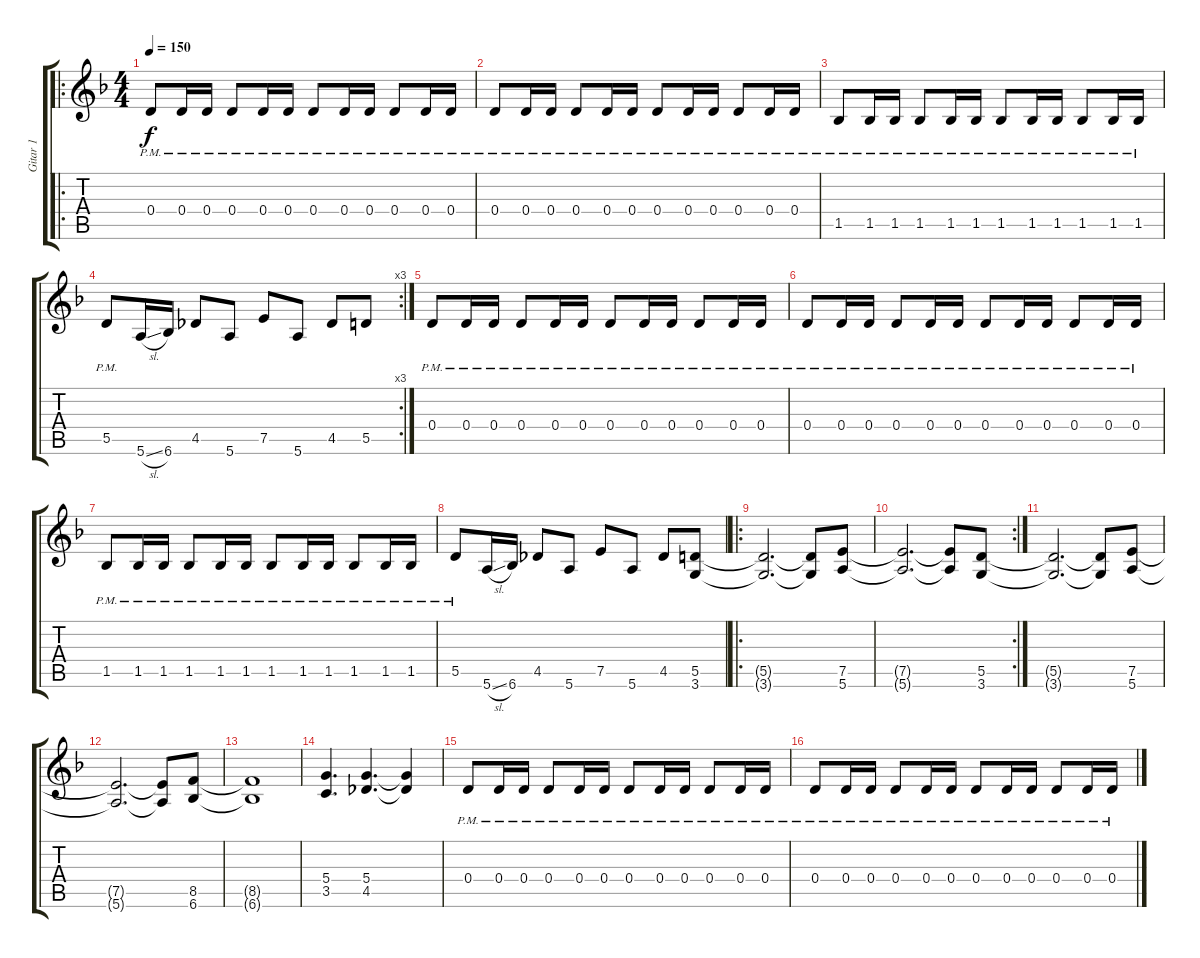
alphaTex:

\track ("Gitar 1" "Gitar 1") {instrument overdrivenguitar}
\staff {score tabs}
\tuning (E4 B3 G3 D3 A2 E2) {hide}
\ro
\ts (4 4)
\tempo 150
\clef g2
\ks f
0.4{pm}.8{dy f} 0.4{pm}.16 0.4{pm}.16 0.4{pm}.8 0.4{pm}.16 0.4{pm}.16 0.4{pm}.8 0.4{pm}.16 0.4{pm}.16 0.4{pm}.8 0.4{pm}.16 0.4{pm}.16 |
0.4{pm}.8 0.4{pm}.16 0.4{pm}.16 0.4{pm}.8 0.4{pm}.16 0.4{pm}.16 0.4{pm}.8 0.4{pm}.16 0.4{pm}.16 0.4{pm}.8 0.4{pm}.16 0.4{pm}.16 |
1.5{pm}.8 1.5{pm}.16 1.5{pm}.16 1.5{pm}.8 1.5{pm}.16 1.5{pm}.16 1.5{pm}.8 1.5{pm}.16 1.5{pm}.16 1.5{pm}.8 1.5{pm}.16 1.5{pm}.16 |
\rc 3
5.5{pm}.8 5.6{sl}.16 6.6.16 4.5.8 5.6.8 7.5.8 5.6.8 4.5.8 5.5.8 |
0.4{pm}.8 0.4{pm}.16 0.4{pm}.16 0.4{pm}.8 0.4{pm}.16 0.4{pm}.16 0.4{pm}.8 0.4{pm}.16 0.4{pm}.16 0.4{pm}.8 0.4{pm}.16 0.4{pm}.16 |
0.4{pm}.8 0.4{pm}.16 0.4{pm}.16 0.4{pm}.8 0.4{pm}.16 0.4{pm}.16 0.4{pm}.8 0.4{pm}.16 0.4{pm}.16 0.4{pm}.8 0.4{pm}.16 0.4{pm}.16 |
1.5{pm}.8 1.5{pm}.16 1.5{pm}.16 1.5{pm}.8 1.5{pm}.16 1.5{pm}.16 1.5{pm}.8 1.5{pm}.16 1.5{pm}.16 1.5{pm}.8 1.5{pm}.16 1.5{pm}.16 |
5.5{pm}.8 5.6{sl}.16 6.6.16 4.5.8 5.6.8 7.5.8 5.6.8 4.5.8 (5.5 3.6).8 |
\ro
(5.5{t} 3.6{t}).2{d} (5.5{t} 3.6{t}).8 (7.5 5.6).8 |
\rc 2
(7.5{t} 5.6{t}).2{d} (7.5{t} 5.6{t}).8 (5.5 3.6).8 |
(5.5{t} 3.6{t}).2{d} (5.5{t} 3.6{t}).8 (7.5 5.6).8 |
(7.5{t} 5.6{t}).2{d} (7.5{t} 5.6{t}).8 (8.5 6.6).8 |
(8.5{t} 6.6{t}).1 |
(5.4 3.5).4{d} (5.4 4.5).4{d} (5.4{t} 4.5{t}).4 |
0.4{pm}.8 0.4{pm}.16 0.4{pm}.16 0.4{pm}.8 0.4{pm}.16 0.4{pm}.16 0.4{pm}.8 0.4{pm}.16 0.4{pm}.16 0.4{pm}.8 0.4{pm}.16 0.4{pm}.16 |
0.4{pm}.8 0.4{pm}.16 0.4{pm}.16 0.4{pm}.8 0.4{pm}.16 0.4{pm}.16 0.4{pm}.8 0.4{pm}.16 0.4{pm}.16 0.4{pm}.8 0.4{pm}.16 0.4{pm}.16
